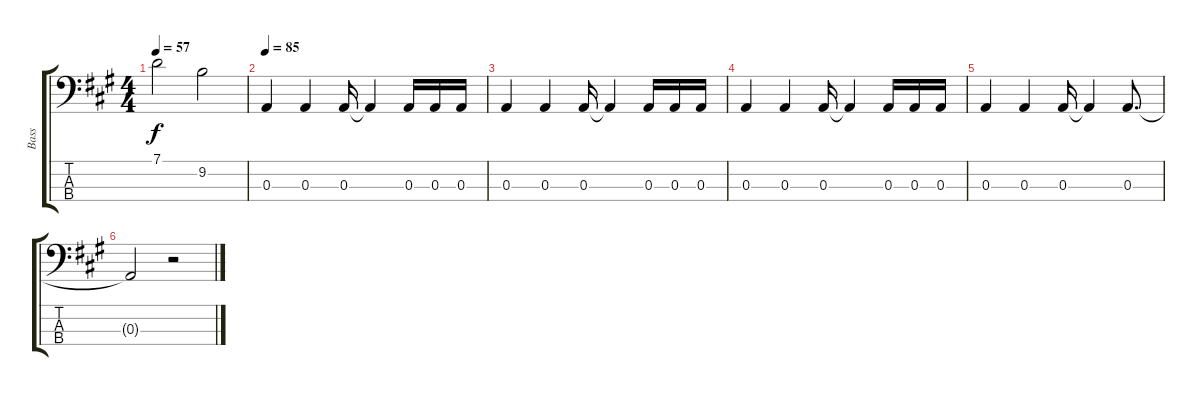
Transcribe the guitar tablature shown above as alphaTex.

\track ("Bass" "Bass") {instrument electricbassfinger}
\staff {score tabs}
\tuning (G2 D2 A1 E1) {hide}
\ts (4 4)
\tempo 57
\clef f4
\ks a
7.1.2{dy f} 9.2.2 |
\tempo 82
\tempo 85
0.3.4 0.3.4 0.3.16 0.3{t}.4 0.3.16 0.3.16 0.3.16 |
0.3.4 0.3.4 0.3.16 0.3{t}.4 0.3.16 0.3.16 0.3.16 |
0.3.4 0.3.4 0.3.16 0.3{t}.4 0.3.16 0.3.16 0.3.16 |
0.3.4 0.3.4 0.3.16 0.3{t}.4 0.3.8{d} |
0.3{t}.2 r.2
